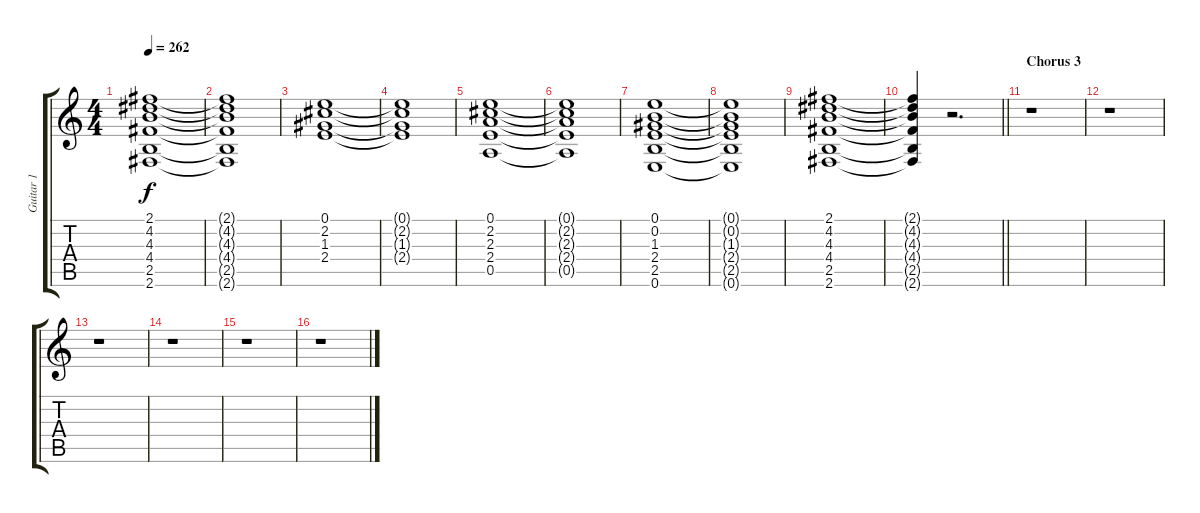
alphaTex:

\track ("Guitar 1" "Guitar 1") {instrument overdrivenguitar}
\staff {score tabs}
\tuning (E4 B3 G3 D3 A2 E2) {hide}
\ts (4 4)
\tempo 262
\clef g2
\ks c
(2.1 4.2 4.3 4.4 2.5 2.6).1{dy f} |
(2.1{t} 4.2{t} 4.3{t} 4.4{t} 2.5{t} 2.6{t}).1 |
(0.1 2.2 1.3 2.4).1 |
(0.1{t} 2.2{t} 1.3{t} 2.4{t}).1 |
(0.1 2.2 2.3 2.4 0.5).1 |
(0.1{t} 2.2{t} 2.3{t} 2.4{t} 0.5{t}).1 |
(0.1 0.2 1.3 2.4 2.5 0.6).1 |
(0.1{t} 0.2{t} 1.3{t} 2.4{t} 2.5{t} 0.6{t}).1 |
(2.1 4.2 4.3 4.4 2.5 2.6).1 |
\barLineRight lightlight
(2.1{t} 4.2{t} 4.3{t} 4.4{t} 2.5{t} 2.6{t}).4 r.2{d} |
\section ("" "Chorus 3")
r.1 |
r.1 |
r.1 |
r.1 |
r.1 |
r.1
